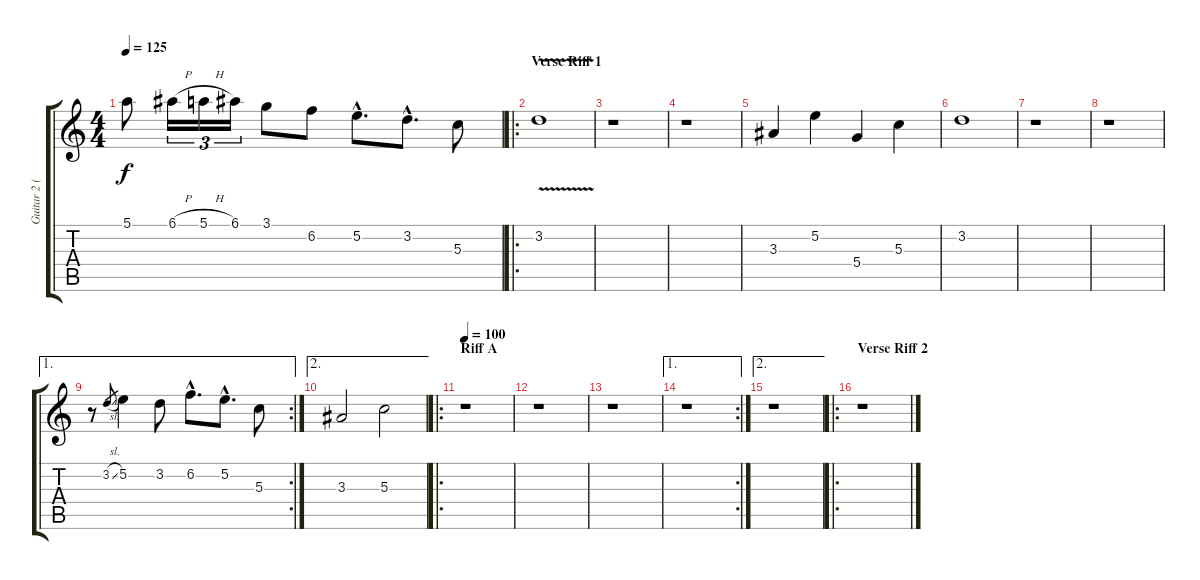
\track ("Guitar 2 (clean)" "Guitar 2 (") {instrument acousticguitarsteel}
\staff {score tabs}
\tuning (E4 B3 G3 D3 A2 E2) {hide}
\ts (4 4)
\tempo 125
\clef g2
\ks c
5.1{t}.8{dy f} 6.1{h}.16{tu (3 2)} 5.1{h}.16{tu (3 2)} 6.1.16{tu (3 2)} 3.1.8 6.2.8 5.2{hac}.8{d} 3.2{hac}.8{d} 5.3.8 |
\ro
\section ("" "Verse Riff 1")
3.2{v}.1{volume 11} |
r.1 |
r.1 |
3.3.4 5.2.4 5.4.4 5.3.4 |
3.2.1 |
r.1 |
r.1 |
\ae 1
\rc 2
r.8 3.2{sl}.8{gr} 5.2.4 3.2.8 6.2{hac}.8{d} 5.2{hac}.8{d} 5.3.8 |
\ae 2
3.3.2 5.3.2 |
\ro
\section ("" "Riff A")
\tempo 100
r.1 |
r.1 |
r.1 |
\ae 1
\rc 2
r.1 |
\ae 2
r.1 |
\ro
\section ("" "Verse Riff 2")
r.1
